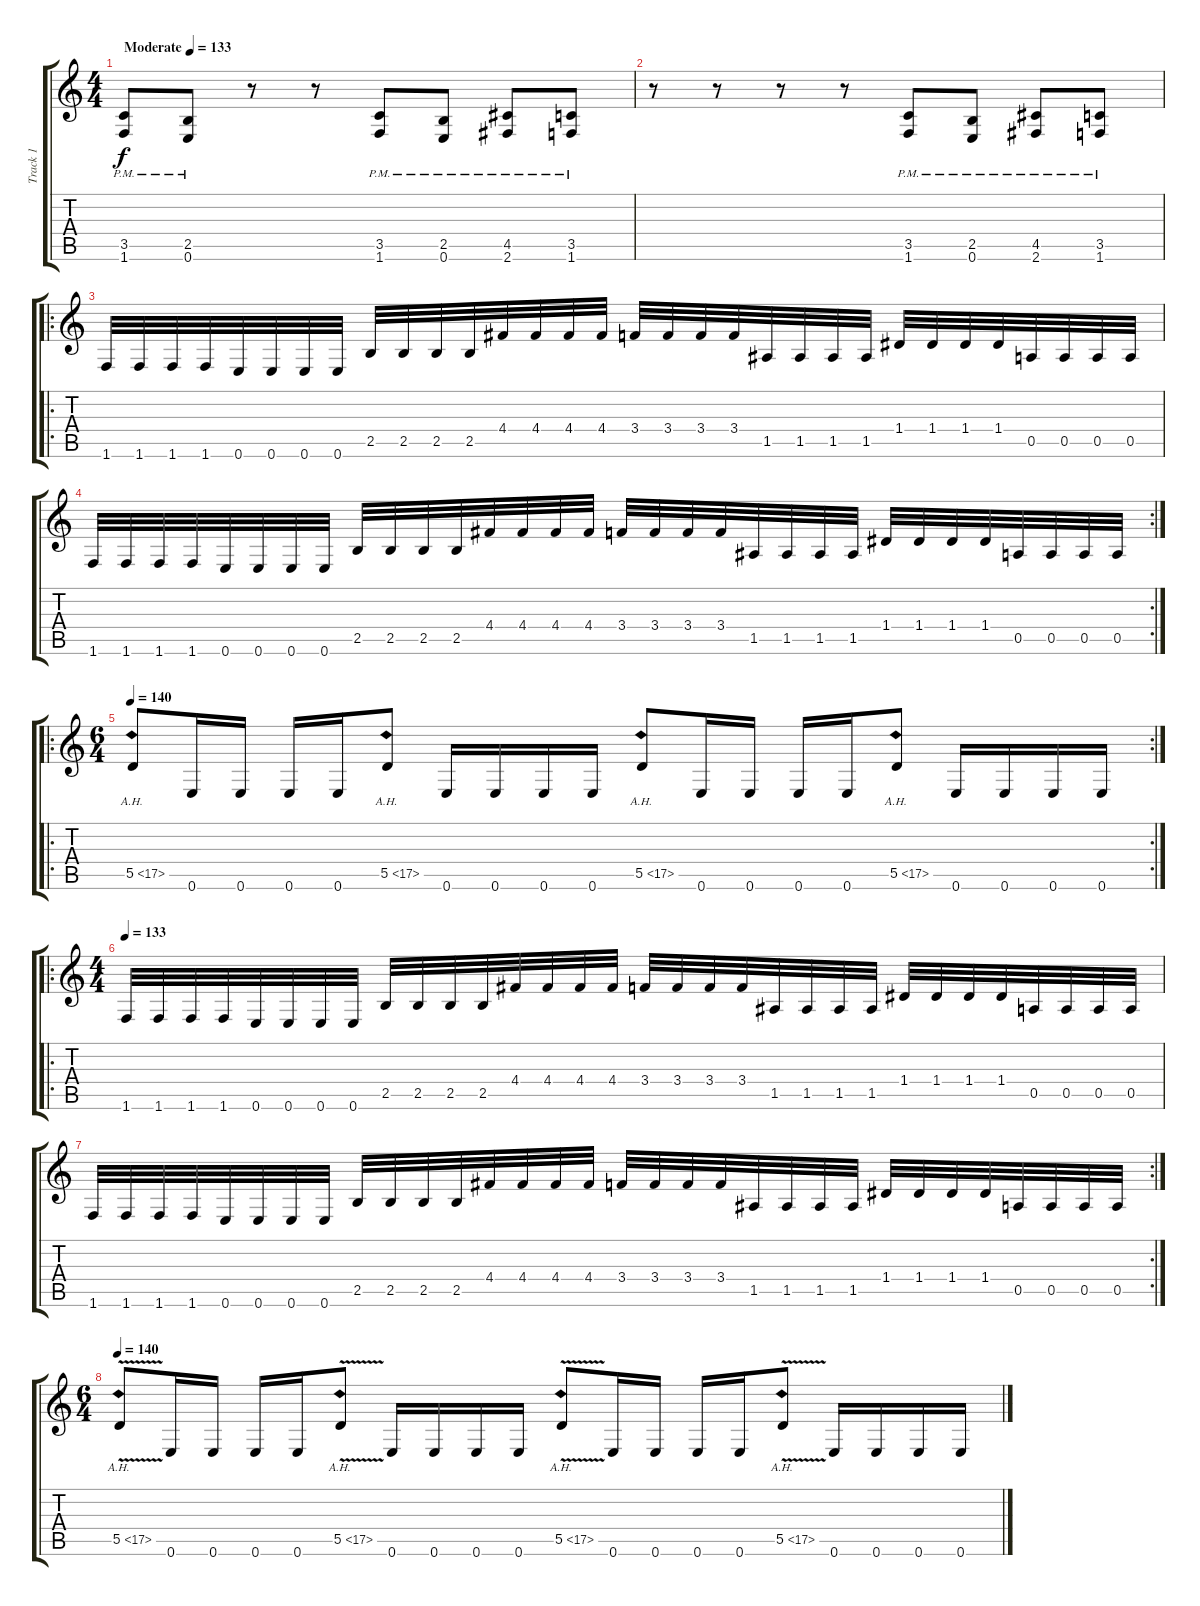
\track ("Track 1" "Track 1") {instrument distortionguitar}
\staff {score tabs}
\tuning (E4 B3 G3 D3 A2 E2) {hide}
\ts (4 4)
\tempo (133 "Moderate")
\clef g2
\ks c
(3.5{pm} 1.6{pm}).8{dy f instrument distortionguitar} (2.5{pm} 0.6{pm}).8 r.8 r.8 (3.5{pm} 1.6{pm}).8 (2.5{pm} 0.6{pm}).8 (4.5{pm} 2.6{pm}).8 (3.5{pm} 1.6{pm}).8 |
r.8 r.8 r.8 r.8 (3.5{pm} 1.6{pm}).8 (2.5{pm} 0.6{pm}).8 (4.5{pm} 2.6{pm}).8 (3.5{pm} 1.6{pm}).8 |
\ro
1.6.32 1.6.32 1.6.32 1.6.32 0.6.32 0.6.32 0.6.32 0.6.32 2.5.32 2.5.32 2.5.32 2.5.32 4.4.32 4.4.32 4.4.32 4.4.32 3.4.32 3.4.32 3.4.32 3.4.32 1.5.32 1.5.32 1.5.32 1.5.32 1.4.32 1.4.32 1.4.32 1.4.32 0.5.32 0.5.32 0.5.32 0.5.32 |
\rc 2
1.6.32 1.6.32 1.6.32 1.6.32 0.6.32 0.6.32 0.6.32 0.6.32 2.5.32 2.5.32 2.5.32 2.5.32 4.4.32 4.4.32 4.4.32 4.4.32 3.4.32 3.4.32 3.4.32 3.4.32 1.5.32 1.5.32 1.5.32 1.5.32 1.4.32 1.4.32 1.4.32 1.4.32 0.5.32 0.5.32 0.5.32 0.5.32 |
\ro
\rc 2
\ts (6 4)
\tempo 140
5.5{ah 12}.8 0.6.16 0.6.16 0.6.16 0.6.16 5.5{ah 12}.8 0.6.16 0.6.16 0.6.16 0.6.16 5.5{ah 12}.8 0.6.16 0.6.16 0.6.16 0.6.16 5.5{ah 12}.8 0.6.16 0.6.16 0.6.16 0.6.16 |
\ro
\ts (4 4)
\tempo 133
1.6.32 1.6.32 1.6.32 1.6.32 0.6.32 0.6.32 0.6.32 0.6.32 2.5.32 2.5.32 2.5.32 2.5.32 4.4.32 4.4.32 4.4.32 4.4.32 3.4.32 3.4.32 3.4.32 3.4.32 1.5.32 1.5.32 1.5.32 1.5.32 1.4.32 1.4.32 1.4.32 1.4.32 0.5.32 0.5.32 0.5.32 0.5.32 |
\rc 2
1.6.32 1.6.32 1.6.32 1.6.32 0.6.32 0.6.32 0.6.32 0.6.32 2.5.32 2.5.32 2.5.32 2.5.32 4.4.32 4.4.32 4.4.32 4.4.32 3.4.32 3.4.32 3.4.32 3.4.32 1.5.32 1.5.32 1.5.32 1.5.32 1.4.32 1.4.32 1.4.32 1.4.32 0.5.32 0.5.32 0.5.32 0.5.32 |
\ts (6 4)
\tempo 140
5.5{ah 12 v}.8 0.6.16 0.6.16 0.6.16 0.6.16 5.5{ah 12 v}.8 0.6.16 0.6.16 0.6.16 0.6.16 5.5{ah 12 v}.8 0.6.16 0.6.16 0.6.16 0.6.16 5.5{ah 12 v}.8 0.6.16 0.6.16 0.6.16 0.6.16
